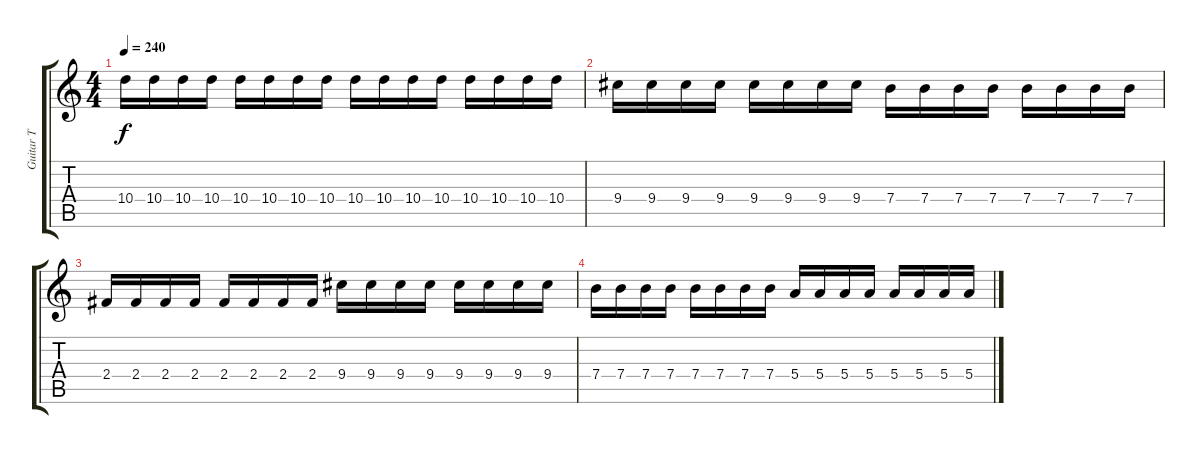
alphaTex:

\track ("Guitar T" "Guitar T") {instrument distortionguitar}
\staff {score tabs}
\tuning (E4 B3 G3 E3 B2 E2) {hide}
\ts (4 4)
\tempo 240
\clef g2
\ks c
10.4.16{dy f} 10.4.16 10.4.16 10.4.16 10.4.16 10.4.16 10.4.16 10.4.16 10.4.16 10.4.16 10.4.16 10.4.16 10.4.16 10.4.16 10.4.16 10.4.16 |
9.4.16 9.4.16 9.4.16 9.4.16 9.4.16 9.4.16 9.4.16 9.4.16 7.4.16 7.4.16 7.4.16 7.4.16 7.4.16 7.4.16 7.4.16 7.4.16 |
2.4.16 2.4.16 2.4.16 2.4.16 2.4.16 2.4.16 2.4.16 2.4.16 9.4.16 9.4.16 9.4.16 9.4.16 9.4.16 9.4.16 9.4.16 9.4.16 |
7.4.16 7.4.16 7.4.16 7.4.16 7.4.16 7.4.16 7.4.16 7.4.16 5.4.16 5.4.16 5.4.16 5.4.16 5.4.16 5.4.16 5.4.16 5.4.16
